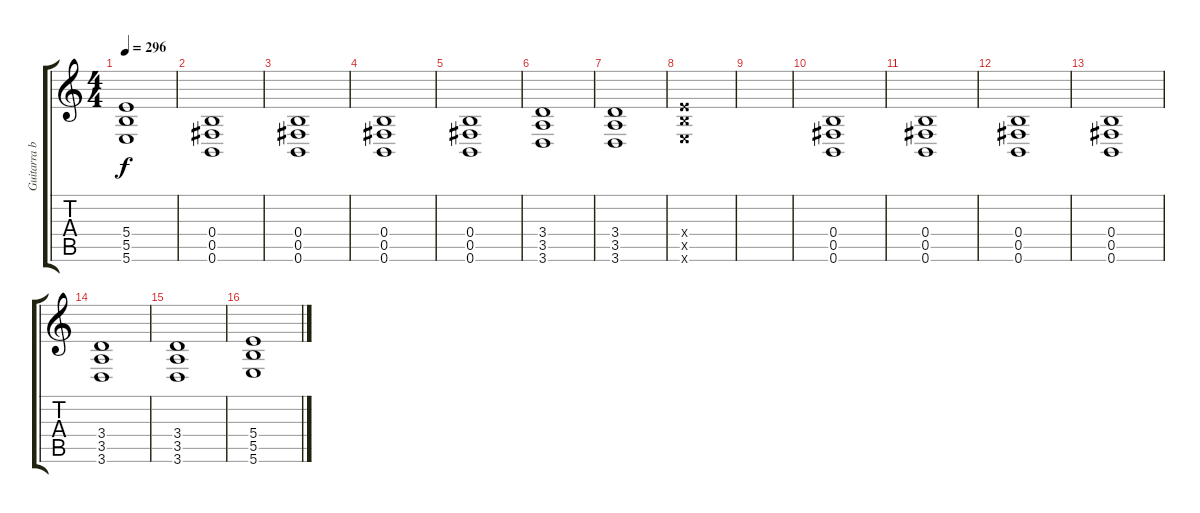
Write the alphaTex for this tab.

\track ("Guitarra base" "Guitarra b") {instrument distortionguitar}
\staff {score tabs}
\tuning (Db4 Ab3 E3 B2 Gb2 B1) {hide}
\ts (4 4)
\tempo 296
\clef g2
\ks c
(5.4 5.5 5.6).1{dy f} |
(0.4 0.5 0.6).1 |
(0.4 0.5 0.6).1 |
(0.4 0.5 0.6).1 |
(0.4 0.5 0.6).1 |
(3.4 3.5 3.6).1 |
(3.4 3.5 3.6).1 |
(5.4{x} 5.5{x} 5.6{x}).1 |
|
(0.4 0.5 0.6).1 |
(0.4 0.5 0.6).1 |
(0.4 0.5 0.6).1 |
(0.4 0.5 0.6).1 |
(3.4 3.5 3.6).1 |
(3.4 3.5 3.6).1 |
(5.4 5.5 5.6).1
